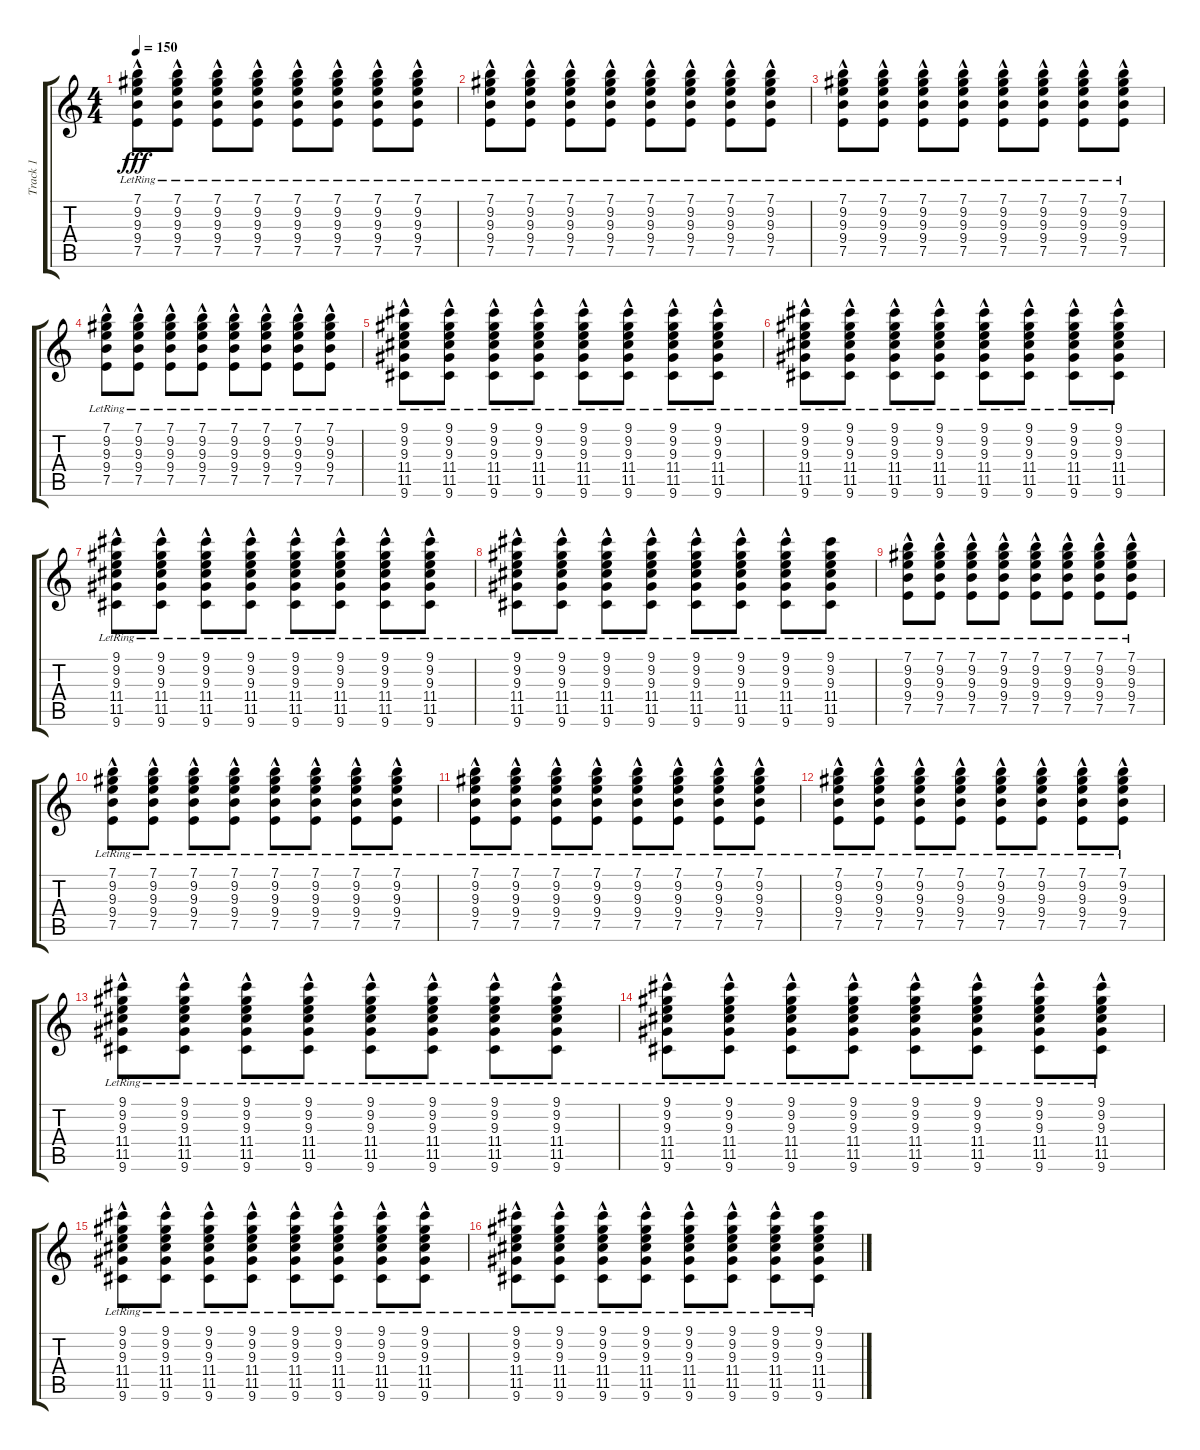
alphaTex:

\track ("Track 1" "Track 1") {instrument overdrivenguitar}
\staff {score tabs}
\tuning (E4 B3 G3 D3 A2 E2) {hide}
\ts (4 4)
\tempo 150
\clef g2
\ks c
(7.1 9.2 9.3{hac lr} 9.4{hac lr} 7.5{hac lr}).8{dy fff} (7.1 9.2 9.3{hac lr} 9.4{hac lr} 7.5{hac lr}).8 (7.1 9.2 9.3{hac lr} 9.4{hac lr} 7.5{hac lr}).8 (7.1 9.2 9.3{hac lr} 9.4{hac lr} 7.5{hac lr}).8 (7.1 9.2 9.3{hac lr} 9.4{hac lr} 7.5{hac lr}).8 (7.1 9.2 9.3{hac lr} 9.4{hac lr} 7.5{hac lr}).8 (7.1 9.2 9.3{hac lr} 9.4{hac lr} 7.5{hac lr}).8 (7.1 9.2 9.3{hac lr} 9.4{hac lr} 7.5{hac lr}).8 |
(7.1 9.2 9.3{hac lr} 9.4{hac lr} 7.5{hac lr}).8 (7.1 9.2 9.3{hac lr} 9.4{hac lr} 7.5{hac lr}).8 (7.1 9.2 9.3{hac lr} 9.4{hac lr} 7.5{hac lr}).8 (7.1 9.2 9.3{hac lr} 9.4{hac lr} 7.5{hac lr}).8 (7.1 9.2 9.3{hac lr} 9.4{hac lr} 7.5{hac lr}).8 (7.1 9.2 9.3{hac lr} 9.4{hac lr} 7.5{hac lr}).8 (7.1 9.2 9.3{hac lr} 9.4{hac lr} 7.5{hac lr}).8 (7.1 9.2 9.3{hac lr} 9.4{hac lr} 7.5{hac lr}).8 |
(7.1 9.2 9.3{hac lr} 9.4{hac lr} 7.5{hac lr}).8 (7.1 9.2 9.3{hac lr} 9.4{hac lr} 7.5{hac lr}).8 (7.1 9.2 9.3{hac lr} 9.4{hac lr} 7.5{hac lr}).8 (7.1 9.2 9.3{hac lr} 9.4{hac lr} 7.5{hac lr}).8 (7.1 9.2 9.3{hac lr} 9.4{hac lr} 7.5{hac lr}).8 (7.1 9.2 9.3{hac lr} 9.4{hac lr} 7.5{hac lr}).8 (7.1 9.2 9.3{hac lr} 9.4{hac lr} 7.5{hac lr}).8 (7.1 9.2 9.3{hac lr} 9.4{hac lr} 7.5{hac lr}).8 |
(7.1 9.2 9.3{hac lr} 9.4{hac lr} 7.5{hac lr}).8 (7.1 9.2 9.3{hac lr} 9.4{hac lr} 7.5{hac lr}).8 (7.1 9.2 9.3{hac lr} 9.4{hac lr} 7.5{hac lr}).8 (7.1 9.2 9.3{hac lr} 9.4{hac lr} 7.5{hac lr}).8 (7.1 9.2 9.3{hac lr} 9.4{hac lr} 7.5{hac lr}).8 (7.1 9.2 9.3{hac lr} 9.4{hac lr} 7.5{hac lr}).8 (7.1 9.2 9.3{hac lr} 9.4{hac lr} 7.5{hac lr}).8 (7.1 9.2 9.3{hac lr} 9.4{hac lr} 7.5{hac lr}).8 |
(9.1 9.2 9.3 11.4{hac lr} 11.5{hac lr} 9.6{hac lr}).8 (9.1 9.2 9.3 11.4{hac lr} 11.5{hac lr} 9.6{hac lr}).8 (9.1 9.2 9.3 11.4{hac lr} 11.5{hac lr} 9.6{hac lr}).8 (9.1 9.2 9.3 11.4{hac lr} 11.5{hac lr} 9.6{hac lr}).8 (9.1 9.2 9.3 11.4{hac lr} 11.5{hac lr} 9.6{hac lr}).8 (9.1 9.2 9.3 11.4{hac lr} 11.5{hac lr} 9.6{hac lr}).8 (9.1 9.2 9.3 11.4{hac lr} 11.5{hac lr} 9.6{hac lr}).8 (9.1 9.2 9.3 11.4{hac lr} 11.5{hac lr} 9.6{hac lr}).8 |
(9.1 9.2 9.3 11.4{hac lr} 11.5{hac lr} 9.6{hac lr}).8 (9.1 9.2 9.3 11.4{hac lr} 11.5{hac lr} 9.6{hac lr}).8 (9.1 9.2 9.3 11.4{hac lr} 11.5{hac lr} 9.6{hac lr}).8 (9.1 9.2 9.3 11.4{hac lr} 11.5{hac lr} 9.6{hac lr}).8 (9.1 9.2 9.3 11.4{hac lr} 11.5{hac lr} 9.6{hac lr}).8 (9.1 9.2 9.3 11.4{hac lr} 11.5{hac lr} 9.6{hac lr}).8 (9.1 9.2 9.3 11.4{hac lr} 11.5{hac lr} 9.6{hac lr}).8 (9.1 9.2 9.3 11.4{hac lr} 11.5{hac lr} 9.6{hac lr}).8 |
(9.1 9.2 9.3 11.4{hac lr} 11.5{hac lr} 9.6{hac lr}).8 (9.1 9.2 9.3 11.4{hac lr} 11.5{hac lr} 9.6{hac lr}).8 (9.1 9.2 9.3 11.4{hac lr} 11.5{hac lr} 9.6{hac lr}).8 (9.1 9.2 9.3 11.4{hac lr} 11.5{hac lr} 9.6{hac lr}).8 (9.1 9.2 9.3 11.4{hac lr} 11.5{hac lr} 9.6{hac lr}).8 (9.1 9.2 9.3 11.4{hac lr} 11.5{hac lr} 9.6{hac lr}).8 (9.1 9.2 9.3 11.4{hac lr} 11.5{hac lr} 9.6{hac lr}).8 (9.1 9.2 9.3 11.4{hac lr} 11.5{hac lr} 9.6{hac lr}).8 |
(9.1 9.2 9.3 11.4{hac lr} 11.5{hac lr} 9.6{hac lr}).8 (9.1 9.2 9.3 11.4{hac lr} 11.5{hac lr} 9.6{hac lr}).8 (9.1 9.2 9.3 11.4{hac lr} 11.5{hac lr} 9.6{hac lr}).8 (9.1 9.2 9.3 11.4{hac lr} 11.5{hac lr} 9.6{hac lr}).8 (9.1 9.2 9.3 11.4{hac lr} 11.5{hac lr} 9.6{hac lr}).8 (9.1 9.2 9.3 11.4{hac lr} 11.5{hac lr} 9.6{hac lr}).8 (9.1 9.2 9.3 11.4{hac lr} 11.5{hac lr} 9.6{hac lr}).8 (9.1{lr} 9.2{lr} 9.3{lr} 11.4{lr} 11.5{lr} 9.6{lr}).8 |
(7.1 9.2 9.3{hac lr} 9.4{hac lr} 7.5{hac lr}).8 (7.1 9.2 9.3{hac lr} 9.4{hac lr} 7.5{hac lr}).8 (7.1 9.2 9.3{hac lr} 9.4{hac lr} 7.5{hac lr}).8 (7.1 9.2 9.3{hac lr} 9.4{hac lr} 7.5{hac lr}).8 (7.1 9.2 9.3{hac lr} 9.4{hac lr} 7.5{hac lr}).8 (7.1 9.2 9.3{hac lr} 9.4{hac lr} 7.5{hac lr}).8 (7.1 9.2 9.3{hac lr} 9.4{hac lr} 7.5{hac lr}).8 (7.1 9.2 9.3{hac lr} 9.4{hac lr} 7.5{hac lr}).8 |
(7.1 9.2 9.3{hac lr} 9.4{hac lr} 7.5{hac lr}).8 (7.1 9.2 9.3{hac lr} 9.4{hac lr} 7.5{hac lr}).8 (7.1 9.2 9.3{hac lr} 9.4{hac lr} 7.5{hac lr}).8 (7.1 9.2 9.3{hac lr} 9.4{hac lr} 7.5{hac lr}).8 (7.1 9.2 9.3{hac lr} 9.4{hac lr} 7.5{hac lr}).8 (7.1 9.2 9.3{hac lr} 9.4{hac lr} 7.5{hac lr}).8 (7.1 9.2 9.3{hac lr} 9.4{hac lr} 7.5{hac lr}).8 (7.1 9.2 9.3{hac lr} 9.4{hac lr} 7.5{hac lr}).8 |
(7.1 9.2 9.3{hac lr} 9.4{hac lr} 7.5{hac lr}).8 (7.1 9.2 9.3{hac lr} 9.4{hac lr} 7.5{hac lr}).8 (7.1 9.2 9.3{hac lr} 9.4{hac lr} 7.5{hac lr}).8 (7.1 9.2 9.3{hac lr} 9.4{hac lr} 7.5{hac lr}).8 (7.1 9.2 9.3{hac lr} 9.4{hac lr} 7.5{hac lr}).8 (7.1 9.2 9.3{hac lr} 9.4{hac lr} 7.5{hac lr}).8 (7.1 9.2 9.3{hac lr} 9.4{hac lr} 7.5{hac lr}).8 (7.1 9.2 9.3{hac lr} 9.4{hac lr} 7.5{hac lr}).8 |
(7.1 9.2 9.3{hac lr} 9.4{hac lr} 7.5{hac lr}).8 (7.1 9.2 9.3{hac lr} 9.4{hac lr} 7.5{hac lr}).8 (7.1 9.2 9.3{hac lr} 9.4{hac lr} 7.5{hac lr}).8 (7.1 9.2 9.3{hac lr} 9.4{hac lr} 7.5{hac lr}).8 (7.1 9.2 9.3{hac lr} 9.4{hac lr} 7.5{hac lr}).8 (7.1 9.2 9.3{hac lr} 9.4{hac lr} 7.5{hac lr}).8 (7.1 9.2 9.3{hac lr} 9.4{hac lr} 7.5{hac lr}).8 (7.1 9.2 9.3{hac lr} 9.4{hac lr} 7.5{hac lr}).8 |
(9.1 9.2 9.3 11.4{hac lr} 11.5{hac lr} 9.6{hac lr}).8 (9.1 9.2 9.3 11.4{hac lr} 11.5{hac lr} 9.6{hac lr}).8 (9.1 9.2 9.3 11.4{hac lr} 11.5{hac lr} 9.6{hac lr}).8 (9.1 9.2 9.3 11.4{hac lr} 11.5{hac lr} 9.6{hac lr}).8 (9.1 9.2 9.3 11.4{hac lr} 11.5{hac lr} 9.6{hac lr}).8 (9.1 9.2 9.3 11.4{hac lr} 11.5{hac lr} 9.6{hac lr}).8 (9.1 9.2 9.3 11.4{hac lr} 11.5{hac lr} 9.6{hac lr}).8 (9.1 9.2 9.3 11.4{hac lr} 11.5{hac lr} 9.6{hac lr}).8 |
(9.1 9.2 9.3 11.4{hac lr} 11.5{hac lr} 9.6{hac lr}).8 (9.1 9.2 9.3 11.4{hac lr} 11.5{hac lr} 9.6{hac lr}).8 (9.1 9.2 9.3 11.4{hac lr} 11.5{hac lr} 9.6{hac lr}).8 (9.1 9.2 9.3 11.4{hac lr} 11.5{hac lr} 9.6{hac lr}).8 (9.1 9.2 9.3 11.4{hac lr} 11.5{hac lr} 9.6{hac lr}).8 (9.1 9.2 9.3 11.4{hac lr} 11.5{hac lr} 9.6{hac lr}).8 (9.1 9.2 9.3 11.4{hac lr} 11.5{hac lr} 9.6{hac lr}).8 (9.1 9.2 9.3 11.4{hac lr} 11.5{hac lr} 9.6{hac lr}).8 |
(9.1 9.2 9.3 11.4{hac lr} 11.5{hac lr} 9.6{hac lr}).8 (9.1 9.2 9.3 11.4{hac lr} 11.5{hac lr} 9.6{hac lr}).8 (9.1 9.2 9.3 11.4{hac lr} 11.5{hac lr} 9.6{hac lr}).8 (9.1 9.2 9.3 11.4{hac lr} 11.5{hac lr} 9.6{hac lr}).8 (9.1 9.2 9.3 11.4{hac lr} 11.5{hac lr} 9.6{hac lr}).8 (9.1 9.2 9.3 11.4{hac lr} 11.5{hac lr} 9.6{hac lr}).8 (9.1 9.2 9.3 11.4{hac lr} 11.5{hac lr} 9.6{hac lr}).8 (9.1 9.2 9.3 11.4{hac lr} 11.5{hac lr} 9.6{hac lr}).8 |
(9.1 9.2 9.3 11.4{hac lr} 11.5{hac lr} 9.6{hac lr}).8 (9.1 9.2 9.3 11.4{hac lr} 11.5{hac lr} 9.6{hac lr}).8 (9.1 9.2 9.3 11.4{hac lr} 11.5{hac lr} 9.6{hac lr}).8 (9.1 9.2 9.3 11.4{hac lr} 11.5{hac lr} 9.6{hac lr}).8 (9.1 9.2 9.3 11.4{hac lr} 11.5{hac lr} 9.6{hac lr}).8 (9.1 9.2 9.3 11.4{hac lr} 11.5{hac lr} 9.6{hac lr}).8 (9.1 9.2 9.3 11.4{hac lr} 11.5{hac lr} 9.6{hac lr}).8 (9.1{lr} 9.2{lr} 9.3{lr} 11.4{lr} 11.5{lr} 9.6{lr}).8
